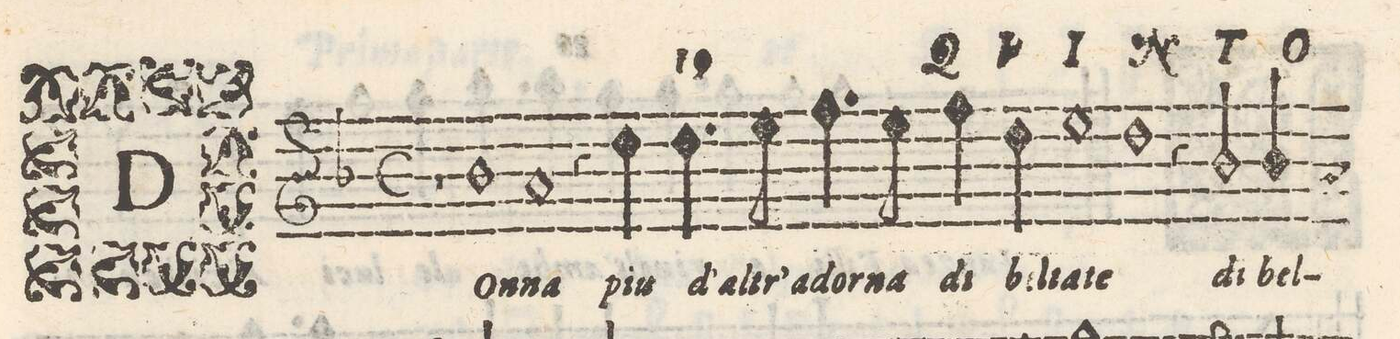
**kern	**text
*I"QVINTO	*
*clefG2	*
*k[b-]	*
*met(C)	*
*M2/1	*
1r	.
1b-	DOn-
=2-	=2-
1a	-na
4r	.
4dd\	piu
4.dd\	d' al-
8ee\	-tr' a-
=3-	=3-
4.ff\	-dor-
8ee\	-na
4ff\	di
4dd\	bel-
1ee	-ta-
=4-	=4-
1dd	-te
4r	.
2b-/	di
4b-/	bel-
*custos:a	*
=5-	=5-
*-	*-
